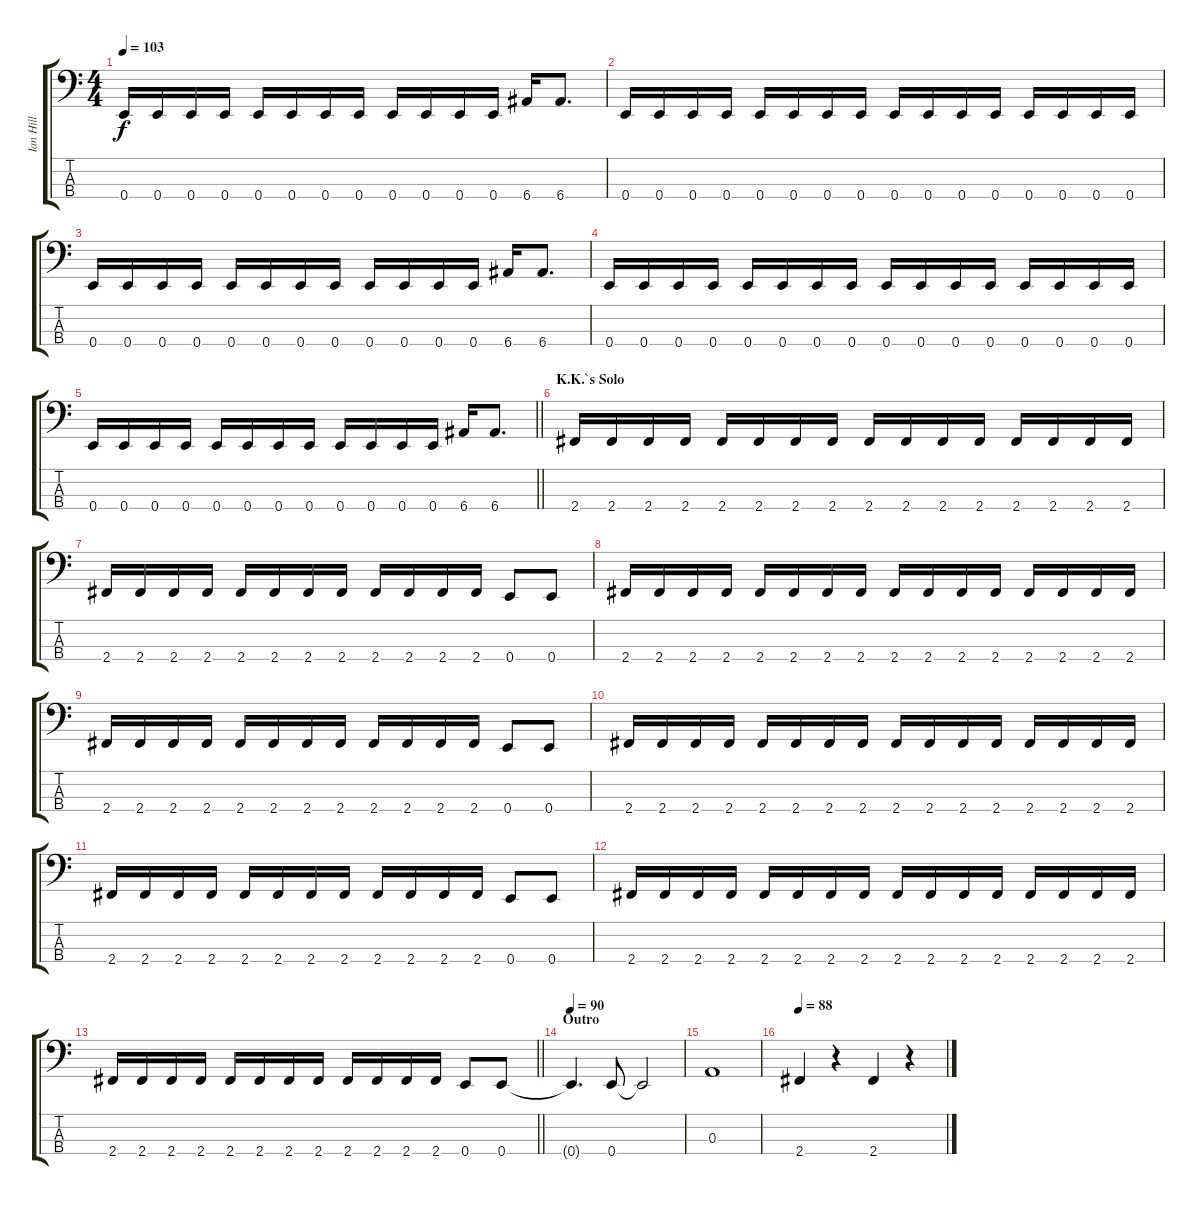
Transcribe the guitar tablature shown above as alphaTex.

\track ("Ian Hill" "Ian Hill") {instrument electricbasspick}
\staff {score tabs}
\tuning (G2 D2 A1 E1) {hide}
\ts (4 4)
\tempo 103
\clef f4
\ks c
0.4.16{dy f} 0.4.16 0.4.16 0.4.16 0.4.16 0.4.16 0.4.16 0.4.16 0.4.16 0.4.16 0.4.16 0.4.16 6.4.16 6.4.8{d} |
0.4.16 0.4.16 0.4.16 0.4.16 0.4.16 0.4.16 0.4.16 0.4.16 0.4.16 0.4.16 0.4.16 0.4.16 0.4.16 0.4.16 0.4.16 0.4.16 |
0.4.16 0.4.16 0.4.16 0.4.16 0.4.16 0.4.16 0.4.16 0.4.16 0.4.16 0.4.16 0.4.16 0.4.16 6.4.16 6.4.8{d} |
0.4.16 0.4.16 0.4.16 0.4.16 0.4.16 0.4.16 0.4.16 0.4.16 0.4.16 0.4.16 0.4.16 0.4.16 0.4.16 0.4.16 0.4.16 0.4.16 |
\barLineRight lightlight
0.4.16 0.4.16 0.4.16 0.4.16 0.4.16 0.4.16 0.4.16 0.4.16 0.4.16 0.4.16 0.4.16 0.4.16 6.4.16 6.4.8{d} |
\section ("" "K.K.`s Solo")
2.4.16 2.4.16 2.4.16 2.4.16 2.4.16 2.4.16 2.4.16 2.4.16 2.4.16 2.4.16 2.4.16 2.4.16 2.4.16 2.4.16 2.4.16 2.4.16 |
2.4.16 2.4.16 2.4.16 2.4.16 2.4.16 2.4.16 2.4.16 2.4.16 2.4.16 2.4.16 2.4.16 2.4.16 0.4.8 0.4.8 |
2.4.16 2.4.16 2.4.16 2.4.16 2.4.16 2.4.16 2.4.16 2.4.16 2.4.16 2.4.16 2.4.16 2.4.16 2.4.16 2.4.16 2.4.16 2.4.16 |
2.4.16 2.4.16 2.4.16 2.4.16 2.4.16 2.4.16 2.4.16 2.4.16 2.4.16 2.4.16 2.4.16 2.4.16 0.4.8 0.4.8 |
2.4.16 2.4.16 2.4.16 2.4.16 2.4.16 2.4.16 2.4.16 2.4.16 2.4.16 2.4.16 2.4.16 2.4.16 2.4.16 2.4.16 2.4.16 2.4.16 |
2.4.16 2.4.16 2.4.16 2.4.16 2.4.16 2.4.16 2.4.16 2.4.16 2.4.16 2.4.16 2.4.16 2.4.16 0.4.8 0.4.8 |
2.4.16 2.4.16 2.4.16 2.4.16 2.4.16 2.4.16 2.4.16 2.4.16 2.4.16 2.4.16 2.4.16 2.4.16 2.4.16 2.4.16 2.4.16 2.4.16 |
\barLineRight lightlight
2.4.16 2.4.16 2.4.16 2.4.16 2.4.16 2.4.16 2.4.16 2.4.16 2.4.16 2.4.16 2.4.16 2.4.16 0.4.8 0.4.8 |
\section ("" "Outro")
\tempo 90
0.4{t}.4{d} 0.4.8 0.4{t}.2 |
0.3.1 |
\tempo 88
2.4.4 r.4 2.4.4 r.4
